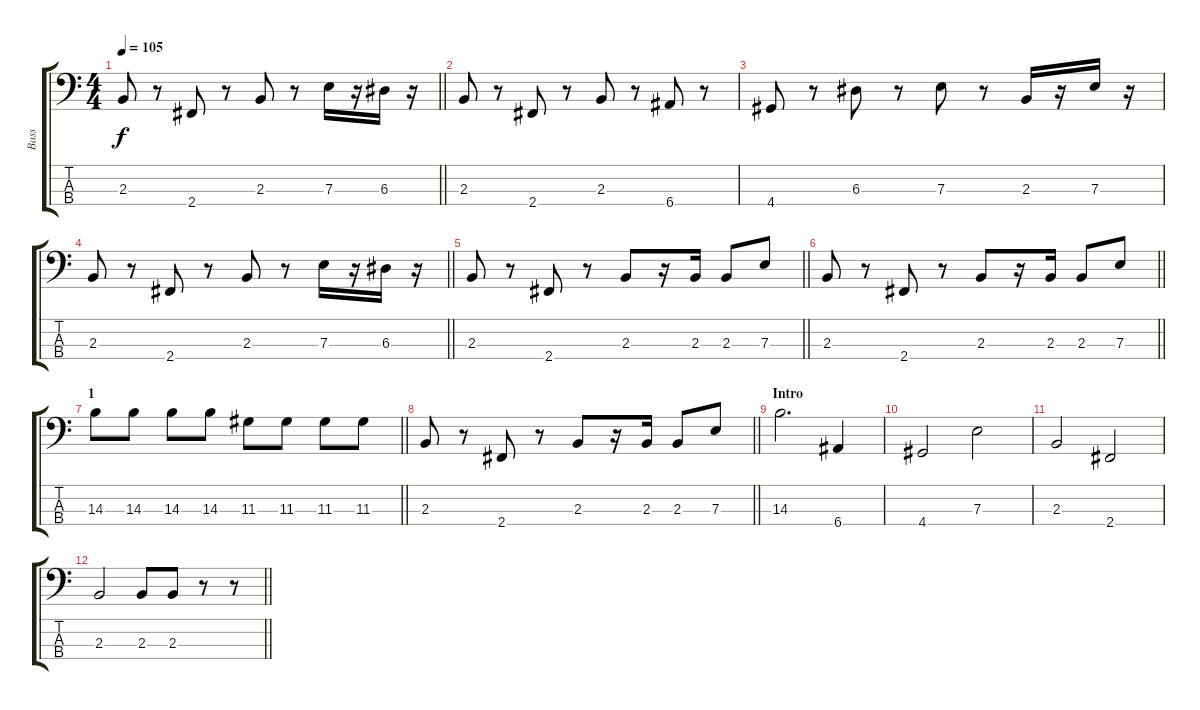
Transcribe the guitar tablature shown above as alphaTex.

\track ("Bass" "Bass") {instrument electricbassfinger}
\staff {score tabs}
\tuning (G2 D2 A1 E1) {hide}
\ts (4 4)
\tempo 105
\clef f4
\barLineRight lightlight
\ks c
2.3.8{dy f} r.8 2.4.8 r.8 2.3.8 r.8 7.3.16 r.16 6.3.16 r.16 |
2.3.8 r.8 2.4.8 r.8 2.3.8 r.8 6.4.8 r.8 |
4.4.8 r.8 6.3.8 r.8 7.3.8 r.8 2.3.16 r.16 7.3.16 r.16 |
\barLineRight lightlight
2.3.8 r.8 2.4.8 r.8 2.3.8 r.8 7.3.16 r.16 6.3.16 r.16 |
\barLineRight lightlight
2.3.8 r.8 2.4.8 r.8 2.3.8 r.16 2.3.16 2.3.8 7.3.8 |
\barLineRight lightlight
2.3.8 r.8 2.4.8 r.8 2.3.8 r.16 2.3.16 2.3.8 7.3.8 |
\section ("" "1")
\barLineRight lightlight
14.3.8 14.3.8 14.3.8 14.3.8 11.3.8 11.3.8 11.3.8 11.3.8 |
\barLineRight lightlight
2.3.8 r.8 2.4.8 r.8 2.3.8 r.16 2.3.16 2.3.8 7.3.8 |
\section ("" "Intro")
14.3.2{d} 6.4.4 |
4.4.2 7.3.2 |
2.3.2 2.4.2 |
\barLineRight lightlight
2.3.2 2.3.8 2.3.8 r.8 r.8
